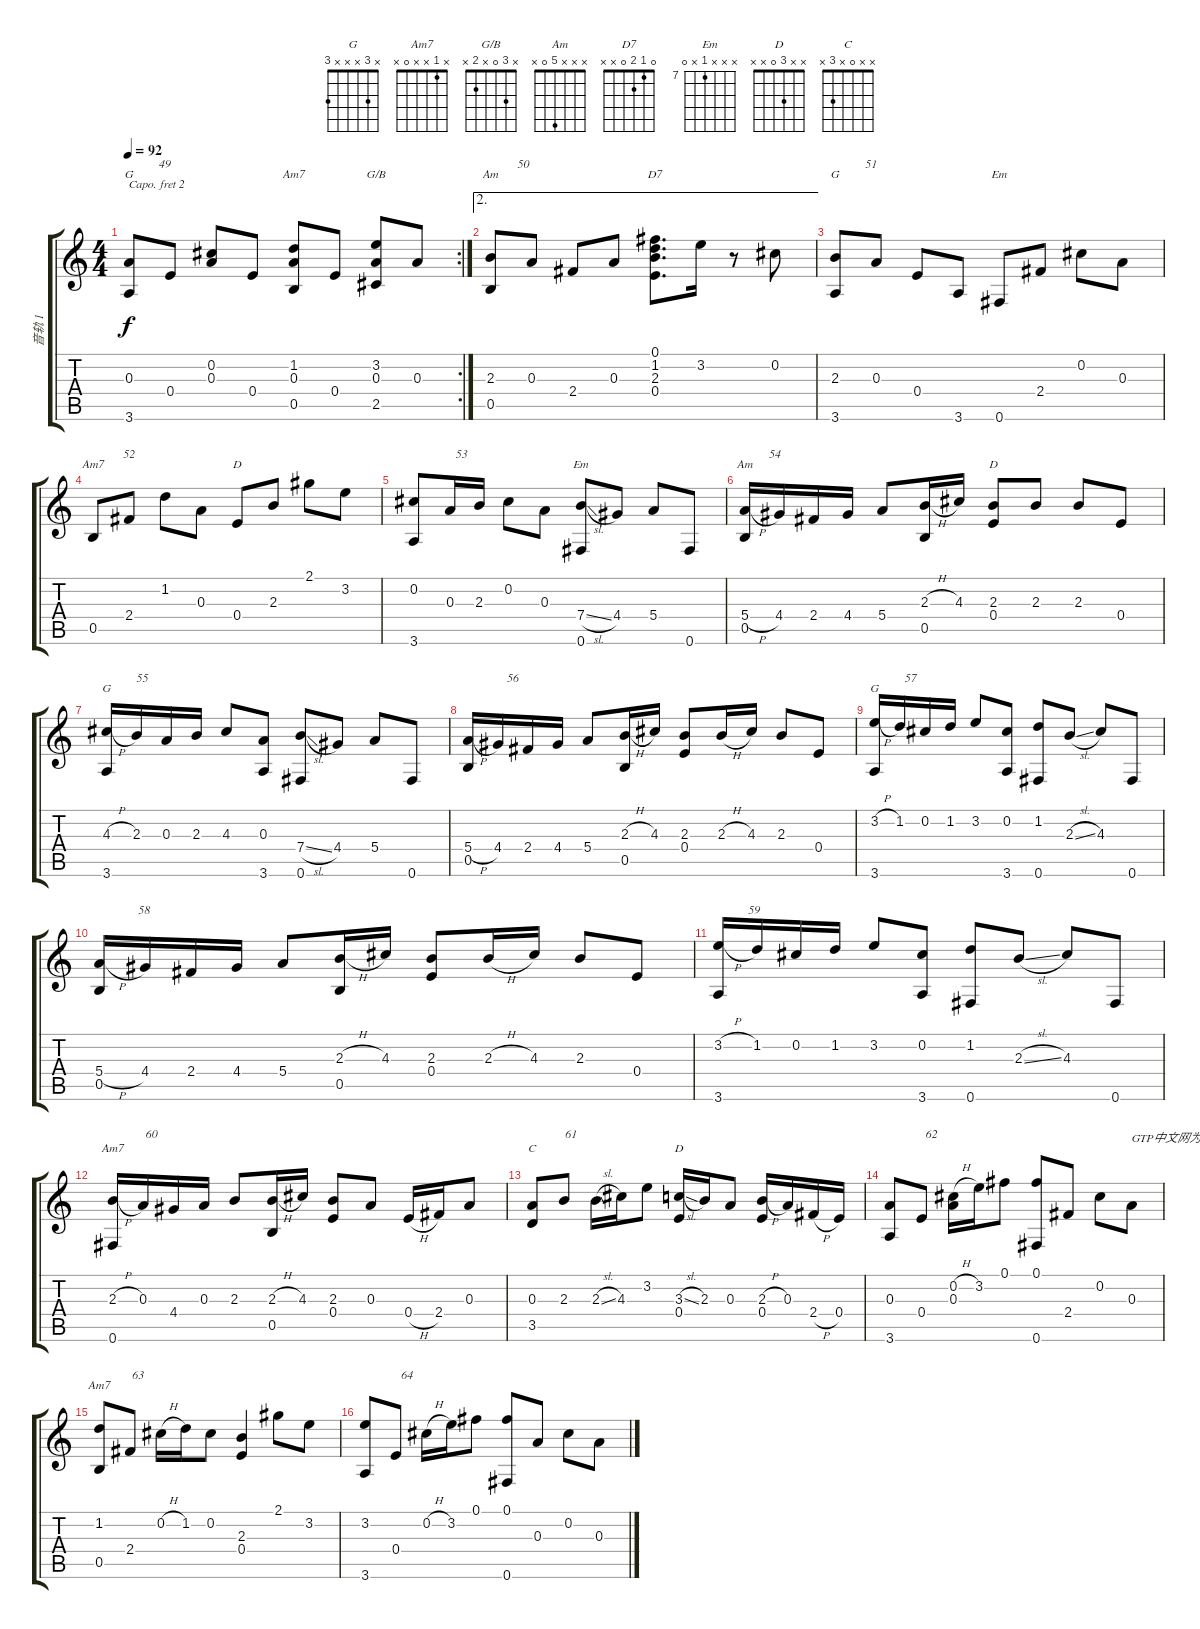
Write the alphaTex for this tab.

\track ("音轨 1" "音轨 1") {instrument acousticguitarnylon}
\staff {score tabs}
\capo 2
\tuning (E4 B3 G3 D3 A2 E2) {hide}
\chord ("G" x x 0 x x 3)
\chord ("Am7" x 1 0 x 0 x)
\chord ("G/B" x 3 0 x 2 x)
\chord ("Am" x x 2 x 0 x)
\chord ("D7" 0 1 2 0 x x)
\chord ("G" x x 2 x x 3)
\chord ("Em" x x x 2 x 0)
\chord ("Am7" x 1 0 2 0 x)
\chord ("D" 2 3 2 0 x x) {barre 2}
\chord ("Em" x x x 7 x 0) {firstfret 7}
\chord ("Am" x x x 5 0 x)
\chord ("D" x x 2 0 x x)
\chord ("G" x x 4 x x 3)
\chord ("G" x 3 x x x 3)
\chord ("Am7" x x 2 x x 0)
\chord ("C" x x 0 x 3 x)
\chord ("D" x x 3 0 x x)
\chord ("Am7" x 1 x x 0 x)
\rc 2
\ts (4 4)
\tempo 92
\clef g2
\ks c
(0.3 3.6).8{ch "G" txt "          49" dy f} 0.4.8 (0.2 0.3).8 0.4.8 (1.2 0.3 0.5).8{ch "Am7"} 0.4.8 (3.2 0.3 2.5).8{ch "G/B"} 0.3.8 |
\ae 2
(2.3 0.5).8{ch "Am" txt "         50"} 0.3.8 2.4.8 0.3.8 (0.1 1.2 2.3 0.4).8{d ch "D7"} 3.2.16 r.8 0.2.8 |
(2.3 3.6).8{ch "G" txt "          51"} 0.3.8 0.4.8 3.6.8 0.6.8{ch "Em"} 2.4.8 0.2.8 0.3.8 |
0.5.8{ch "Am7" txt "          52"} 2.4.8 1.2.8 0.3.8 0.4.8{ch "D"} 2.3.8 2.1.8 3.2.8 |
(0.2 3.6).8{txt "              53"} 0.3.16 2.3.16 0.2.8 0.3.8 (7.4{sl} 0.6).8{ch "Em"} 4.4.8 5.4.8 0.6.8 |
(5.4{h} 0.5).16{ch "Am" txt "        54"} 4.4.16 2.4.16 4.4.16 5.4.8 (2.3{h} 0.5).16 4.3.16 (2.3 0.4).8{ch "D"} 2.3.8 2.3.8 0.4.8 |
(4.3{h} 3.6).16{ch "G" txt "          55"} 2.3.16 0.3.16 2.3.16 4.3.8 (0.3 3.6).8 (7.4{sl} 0.6).8 4.4.8 5.4.8 0.6.8 |
(5.4{h} 0.5).16{txt "             56"} 4.4.16 2.4.16 4.4.16 5.4.8 (2.3{h} 0.5).16 4.3.16 (2.3 0.4).8 2.3{h}.16 4.3.16 2.3.8 0.4.8 |
(3.2{h} 3.6).16{ch "G" txt "          57"} 1.2.16 0.2.16 1.2.16 3.2.8 (0.2 3.6).8 (1.2 0.6).8 2.3{sl}.8 4.3.8 0.6.8 |
(5.4{h} 0.5).16{txt "             58"} 4.4.16 2.4.16 4.4.16 5.4.8 (2.3{h} 0.5).16 4.3.16 (2.3 0.4).8 2.3{h}.16 4.3.16 2.3.8 0.4.8 |
(3.2{h} 3.6).16{txt "          59"} 1.2.16 0.2.16 1.2.16 3.2.8 (0.2 3.6).8 (1.2 0.6).8 2.3{sl}.8 4.3.8 0.6.8 |
(2.3{h} 0.6).16{ch "Am7" txt "           60"} 0.3.16 4.4.16 0.3.16 2.3.8 (2.3{h} 0.5).16 4.3.16 (2.3 0.4).8 0.3.8 0.4{h}.16 2.4.16 0.3.8 |
(0.3 3.5).8{ch "C" txt "           61"} 2.3.8 2.3{sl}.16 4.3.16 3.2.8 (3.3{sl} 0.4).16{ch "D"} 2.3.16 0.3.8 (2.3{h} 0.4).16 0.3.16 2.4{h}.16 0.4.16 |
(0.3 3.6).8{txt "            62"} 0.4.8 (0.2{h} 0.3).16 3.2.16 0.1.8 (0.1 0.6).8 2.4.8 0.2.8 0.3.8{txt "GTP中文网为您提供优秀的谱子"} |
(1.2 0.5).8{ch "Am7" txt "           63"} 2.4.8 0.2{h}.16 1.2.16 0.2.8 (2.3 0.4).4 2.1.8 3.2.8 |
(3.2 3.6).8{txt "            64"} 0.4.8 0.2{h}.16 3.2.16 0.1.8 (0.1 0.6).8 0.3.8 0.2.8 0.3.8
